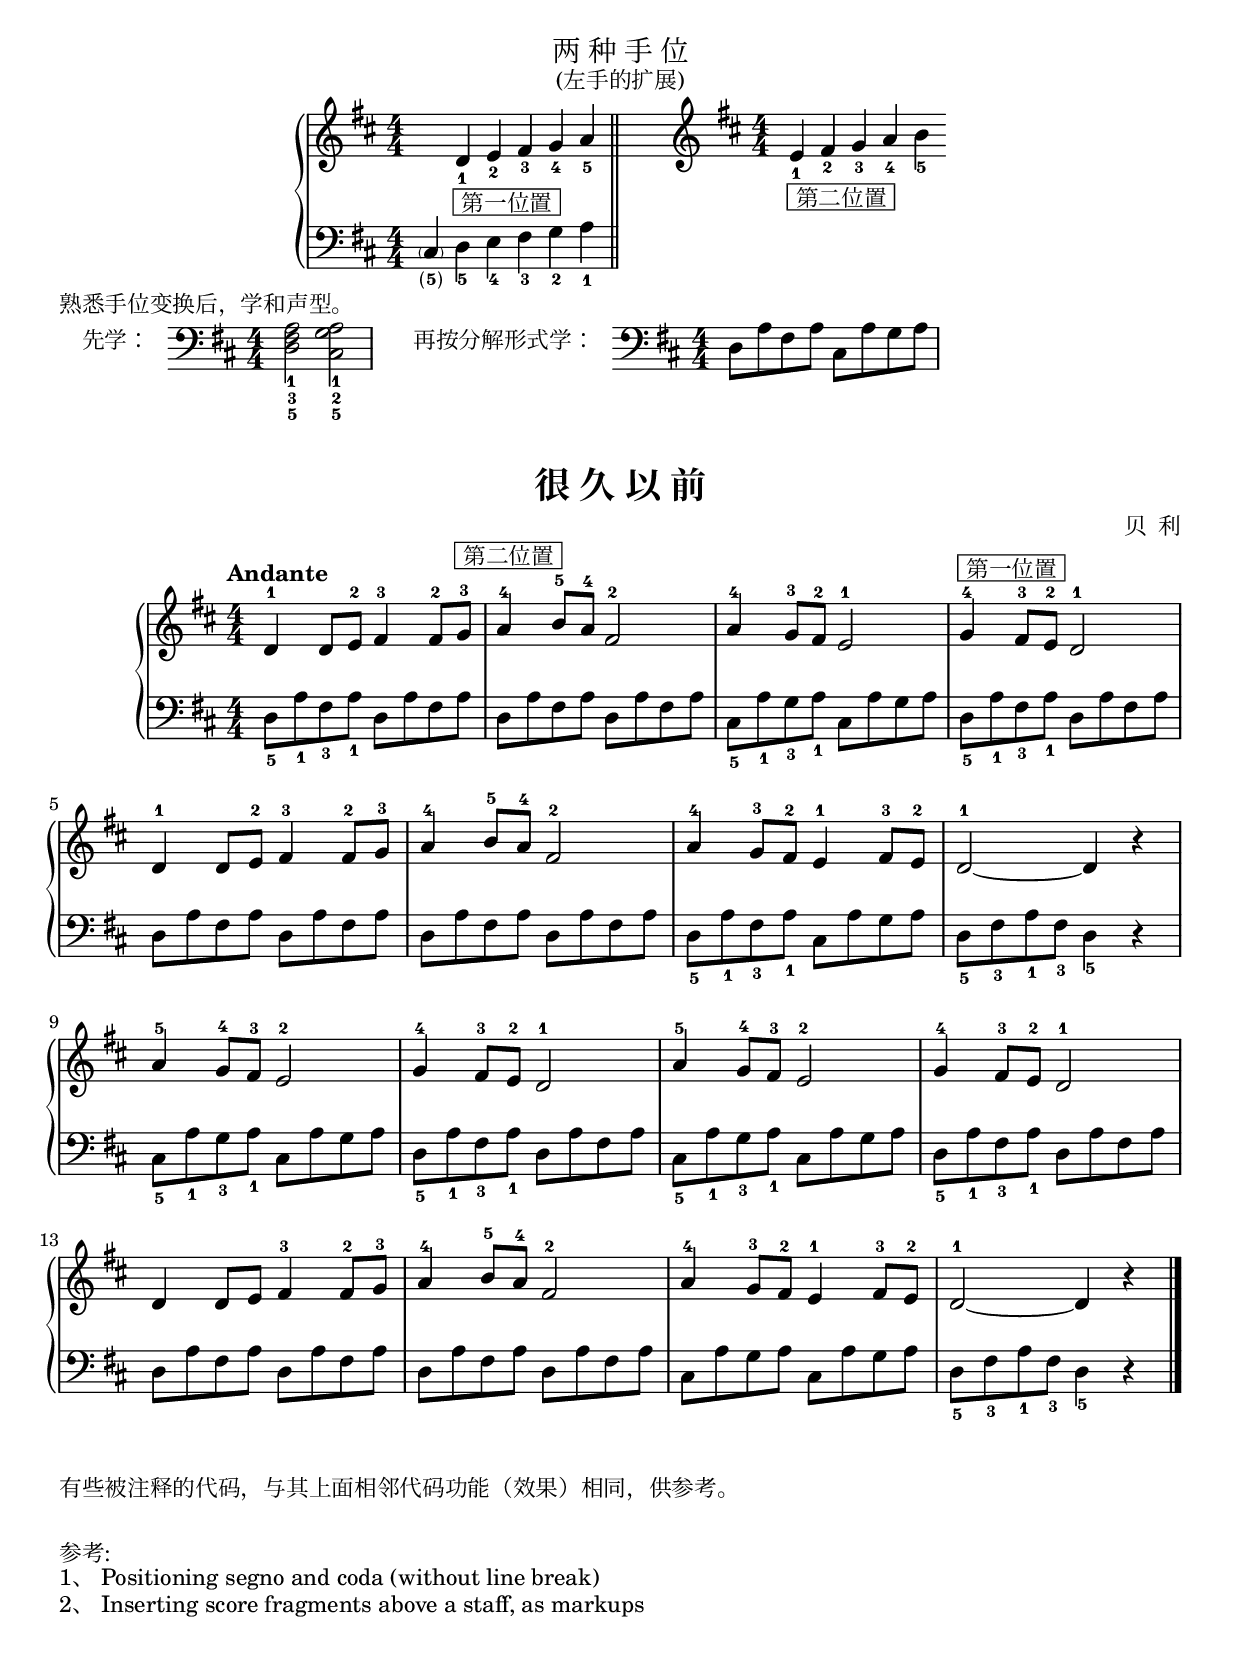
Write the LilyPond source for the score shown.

\version "2.18.2"
% 《约翰•汤普森 现代钢琴教程 1》 P65

\markup { \fill-line { \huge "两 种 手 位" } }
\markup { \fill-line { "(左手的扩展)" } }

resumeStaff = {
  \set Timing.measureLength = #(ly:make-moment 1/32)
  s32 % Add a wee bit of staff before the clef!
  \unset Timing.measureLength
  \bar ""
  % \cadenzaOff \startStaff % Resume bar count and show staff lines again
}

showClefKey = {
  \once \override Staff.Clef.break-visibility = #all-visible
  \once \override Staff.KeySignature.break-visibility = #all-visible
}

upper_hand = \relative c'' {
  \clef treble
  \key d \major
  \time 4/4
  \numericTimeSignature
  
  s4 d,4_1_\markup { \box " 第一位置 " } e_2 fis_3 \bar "" g_4 a_5 \bar "||"
  
  \resumeStaff
  
  \showClefKey
  % \set Staff.forceClef = ##t
  % \clef "treble"
  % \key d \major
  
  \time 4/4
  
  e4_1_\markup { \box " 第二位置 " } fis_2 g_3 a_4 \bar "" b_5
}

lower_hand = \relative c {
  \clef bass
  \key d \major
  
  <\parenthesize cis>4-\parenthesize \tweak ParenthesesItem.font-size #-2 _5
  % <\parenthesize cis>4_\markup {\halign #-0.5 \abs-fontsize #8"(5)"}
  
  d4_5 e_4 fis_3 \bar "" g_2 a_1 \bar "||"
}

\markup {\fill-line {
\score {
  \new GrandStaff <<
    \new Staff = "upper" \upper_hand
    \new Staff = "lower" \lower_hand
  >>
  \layout { }
}
} }

\markup { 熟悉手位变换后，学和声型。 }
\markup { "    先学："
  \score {
    \new Staff {
      \clef bass
      \key d \major
      \time 4/4
      \numericTimeSignature
      <d fis a>2_1_3_5 <cis g a>_1_2_5
    }
    \layout { ragged-right = ##t indent = 0.2\cm }
  }
  
  "      再按分解形式学："
  \score {
    \new Staff {
      \clef bass
      \key d \major
      \time 4/4
      \numericTimeSignature
      d8[ a fis a] cis[ a g a]
    }
    \layout { ragged-right = ##t indent = 0.2\cm }
  }
}

%------------------------------

upper = \relative c'' {
  \clef treble
  \key d \major
  \time 4/4
  \numericTimeSignature
  \tempo "Andante"
  
  d,4-1 d8[ e-2] fis4-3 fis8-2[ g-3]^\markup { \box " 第二位置 " } |
  a4-4 b8-5[ a-4] fis2-2 |
  a4-4 g8-3[ fis-2] e2-1 |
  g4-4^\markup { \box " 第一位置 " } fis8-3[ e-2] d2-1 |\break
  
  d4-1 d8[ e-2] fis4-3 fis8-2[ g-3] |
  a4-4 b8-5[ a-4] fis2-2 |
  a4-4 g8-3[ fis-2] e4-1 fis8-3[ e-2] |
  d2-1~ d4 r |\break
  
  a'4-5 g8-4[ fis-3] e2-2 |
  g4-4 fis8-3[ e-2] d2-1 |
  a'4-5 g8-4[ fis-3] e2-2 |
  g4-4 fis8-3[ e-2] d2-1 |\break
  
  d4 d8[ e] fis4-3 fis8-2[ g-3] |
  a4-4 b8-5[ a-4] fis2-2 |
  a4-4 g8-3[ fis-2] e4-1 fis8-3[ e-2] |
  d2-1~ d4 r |\bar"|."
}

left_one = \relative c { d8[ a' fis a] }
left_one_f = \relative c { d8_5[ a'_1 fis_3 a_1] }
left_two = \relative c { cis8[ a' g a] }
left_two_f = \relative c { cis8_5[ a'_1 g_3 a_1] }

lower = \relative c {
  \clef bass
  \key d \major
  \time 4/4
  \numericTimeSignature
  
  \left_one_f \left_one |
  \left_one \left_one |
  \left_two_f \left_two |
  \left_one_f \left_one |\break
  
  \left_one \left_one |
  \left_one \left_one |
  \left_one_f \left_two |
  d8_5[ fis_3 a_1 fis_3] d4_5 r |\break
  
  \left_two_f \left_two |
  \left_one_f \left_one |
  \left_two_f \left_two |
  \left_one_f \left_one |\break
  
  \left_one \left_one |
  \left_one \left_one |
  \left_two \left_two |
  d8_5[ fis_3 a_1 fis_3] d4_5 r |\bar"|."
}

\paper {
  print-all-headers = ##t
}

\markup { \vspace #1 }

\score {
  \header {
    title = "很 久 以 前"
    composer = "贝  利"
  }
  \new GrandStaff <<
    \new Staff = "upper" \upper
    \new Staff = "lower" \lower
  >>
  \layout { }
  \midi { }
}


\markup { 有些被注释的代码，与其上面相邻代码功能（效果）相同，供参考。 }
\markup { \vspace #1 }
\markup { 参考: }
\markup { 1、\with-url #"http://lsr.di.unimi.it/LSR/Item?id=198" {
    Positioning segno and coda (without line break)
  }
}
\markup { 2、\with-url #"http://lsr.di.unimi.it/LSR/Item?id=250" {
    Inserting score fragments above a staff, as markups
  }
}
